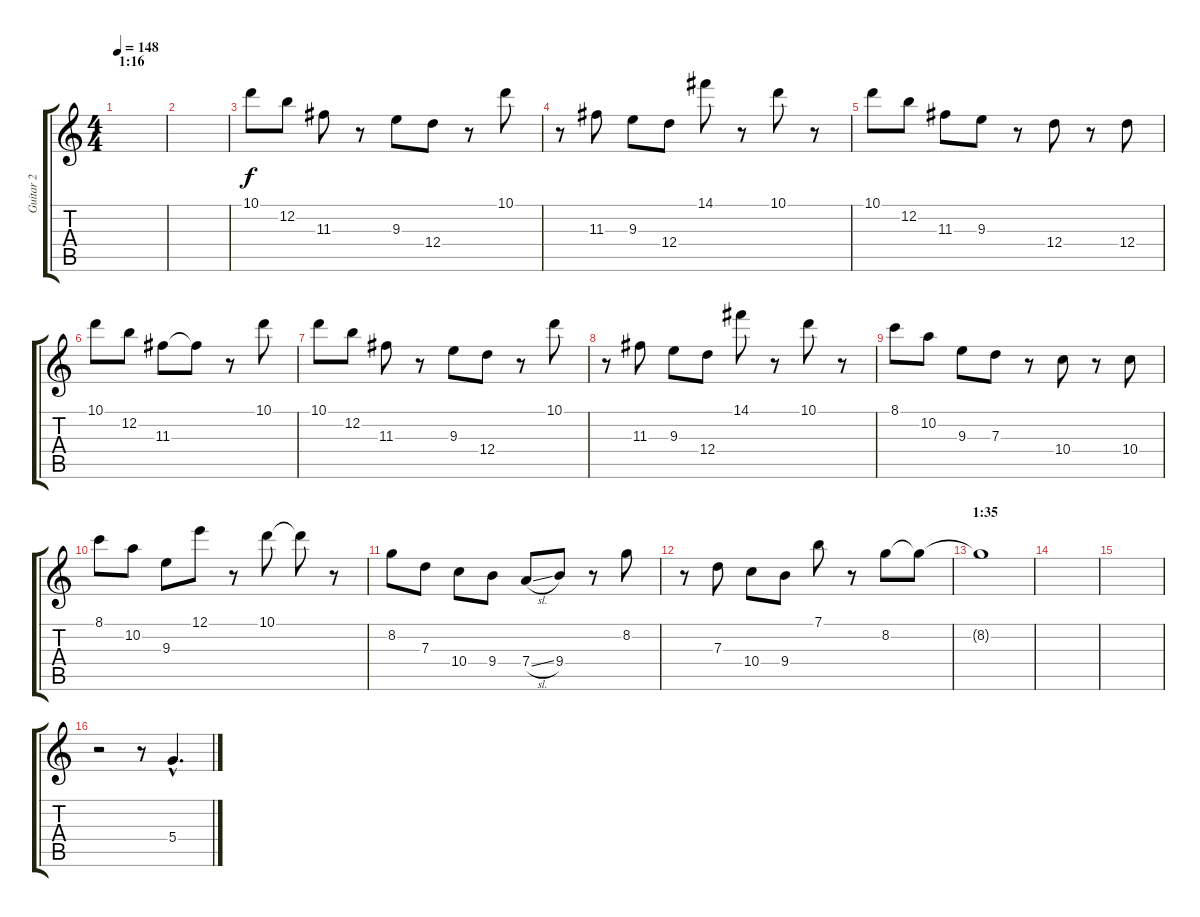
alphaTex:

\track ("Guitar 2" "Guitar 2") {instrument electricguitarclean}
\staff {score tabs}
\tuning (E4 B3 G3 D3 A2 E2) {hide}
\ts (4 4)
\section ("" "1:16")
\tempo 148
\clef g2
\ks c
|
|
10.1.8 12.2.8 11.3.8 r.8 9.3.8 12.4.8 r.8 10.1.8 |
r.8 11.3.8 9.3.8 12.4.8 14.1.8 r.8 10.1.8 r.8 |
10.1.8 12.2.8 11.3.8 9.3.8 r.8 12.4.8 r.8 12.4.8 |
10.1.8 12.2.8 11.3.8 11.3{t}.8 r.8 10.1.8 |
10.1.8 12.2.8 11.3.8 r.8 9.3.8 12.4.8 r.8 10.1.8 |
r.8 11.3.8 9.3.8 12.4.8 14.1.8 r.8 10.1.8 r.8 |
8.1.8 10.2.8 9.3.8 7.3.8 r.8 10.4.8 r.8 10.4.8 |
8.1.8 10.2.8 9.3.8 12.1.8 r.8 10.1.8 10.1{t}.8 r.8 |
8.2.8 7.3.8 10.4.8 9.4.8 7.4{sl}.8 9.4.8 r.8 8.2.8 |
r.8 7.3.8 10.4.8 9.4.8 7.1.8 r.8 8.2.8 8.2{t}.8 |
\section ("" "1:35")
8.2{t}.1 |
|
|
r.2 r.8 5.4{hac}.4{d}
